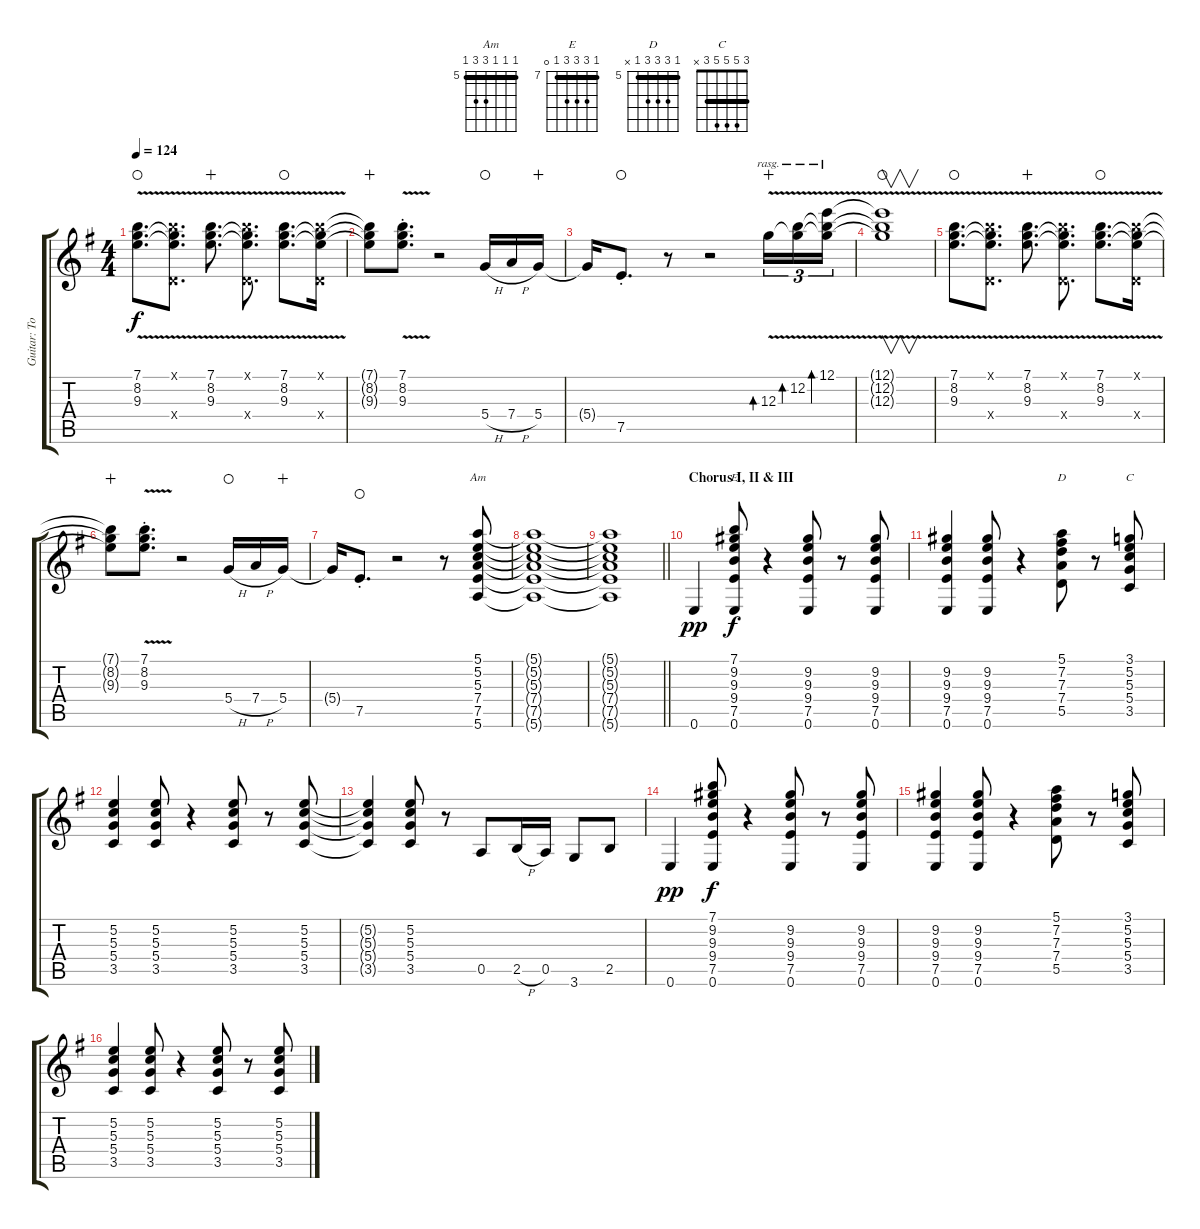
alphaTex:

\track ("Guitar: Tony" "Guitar: To") {instrument distortionguitar}
\staff {score tabs}
\tuning (E4 B3 G3 D3 A2 E2) {hide}
\chord ("Am" 5 5 5 7 7 5) {firstfret 5 barre 5}
\chord ("E" 7 9 9 9 7 0) {firstfret 7 barre 7}
\chord ("D" 5 7 7 7 5 x) {firstfret 5 barre 5}
\chord ("C" 3 5 5 5 3 x) {barre 3}
\ts (4 4)
\tempo 124
\clef g2
\ks g
(7.1 8.2 9.3{v}).8{d dy f waho} (7.1{x} 8.2{t} 9.3{t} 0.4{x}).8{d} (7.1 8.2 9.3{v}).8{d wahc} (7.1{x} 8.2{t} 9.3{t} 0.4{x}).8{d} (7.1 8.2 9.3{v}).8{d waho} (7.1{x} 8.2{t} 9.3{t} 0.4{x}).16 |
(7.1{t} 8.2{t} 9.3{t}).8{wahc} (7.1{st} 8.2{st} 9.3{v st}).8{d} r.2 5.4{h}.16{waho} 7.4{h}.16 5.4.16{wahc} |
5.4{t}.16 7.5{st}.8{d waho} r.8 r.2 12.3{v}.16{tu (3 2) bd 480 rasg ii wahc} (12.2{v} 12.3{t}).16{tu (3 2) bd 480 rasg ii} (12.1{v} 12.2{t} 12.3{t}).16{tu (3 2) bd 480 rasg ii} |
(12.1{t} 12.2{t} 12.3{t}).1{v waho} |
(7.1 8.2 9.3{v}).8{d waho} (7.1{x} 8.2{t} 9.3{t} 0.4{x}).8{d} (7.1 8.2 9.3{v}).8{d wahc} (7.1{x} 8.2{t} 9.3{t} 0.4{x}).8{d} (7.1 8.2 9.3{v}).8{d waho} (7.1{x} 8.2{t} 9.3{t} 0.4{x}).16 |
(7.1{t} 8.2{t} 9.3{t}).8{wahc} (7.1{st} 8.2{st} 9.3{v st}).8{d} r.2 5.4{h}.16{waho} 7.4{h}.16 5.4.16{wahc} |
5.4{t}.16 7.5{st}.8{d waho} r.2 r.8 (5.1 5.2 5.3 7.4 7.5 5.6).8{ch "Am"} |
(5.1{t} 5.2{t} 5.3{t} 7.4{t} 7.5{t} 5.6{t}).1 |
\barLineRight lightlight
(5.1{t} 5.2{t} 5.3{t} 7.4{t} 7.5{t} 5.6{t}).1 |
\section ("" "Chorus I, II & III")
0.6.4{dy pp} (7.1 9.2 9.3 9.4 7.5 0.6).8{ch "E" dy f} r.4 (9.2 9.3 9.4 7.5 0.6).8 r.8 (9.2 9.3 9.4 7.5 0.6).8 |
(9.2 9.3 9.4 7.5 0.6).4 (9.2 9.3 9.4 7.5 0.6).8 r.4 (5.1 7.2 7.3 7.4 5.5).8{ch "D"} r.8 (3.1 5.2 5.3 5.4 3.5).8{ch "C"} |
(5.2 5.3 5.4 3.5).4 (5.2 5.3 5.4 3.5).8 r.4 (5.2 5.3 5.4 3.5).8 r.8 (5.2 5.3 5.4 3.5).8 |
(5.2{t} 5.3{t} 5.4{t} 3.5{t}).4 (5.2 5.3 5.4 3.5).8 r.8 0.5.8 2.5{h}.16 0.5.16 3.6.8 2.5.8 |
0.6.4{dy pp} (7.1 9.2 9.3 9.4 7.5 0.6).8{dy f} r.4 (9.2 9.3 9.4 7.5 0.6).8 r.8 (9.2 9.3 9.4 7.5 0.6).8 |
(9.2 9.3 9.4 7.5 0.6).4 (9.2 9.3 9.4 7.5 0.6).8 r.4 (5.1 7.2 7.3 7.4 5.5).8 r.8 (3.1 5.2 5.3 5.4 3.5).8 |
(5.2 5.3 5.4 3.5).4 (5.2 5.3 5.4 3.5).8 r.4 (5.2 5.3 5.4 3.5).8 r.8 (5.2 5.3 5.4 3.5).8
